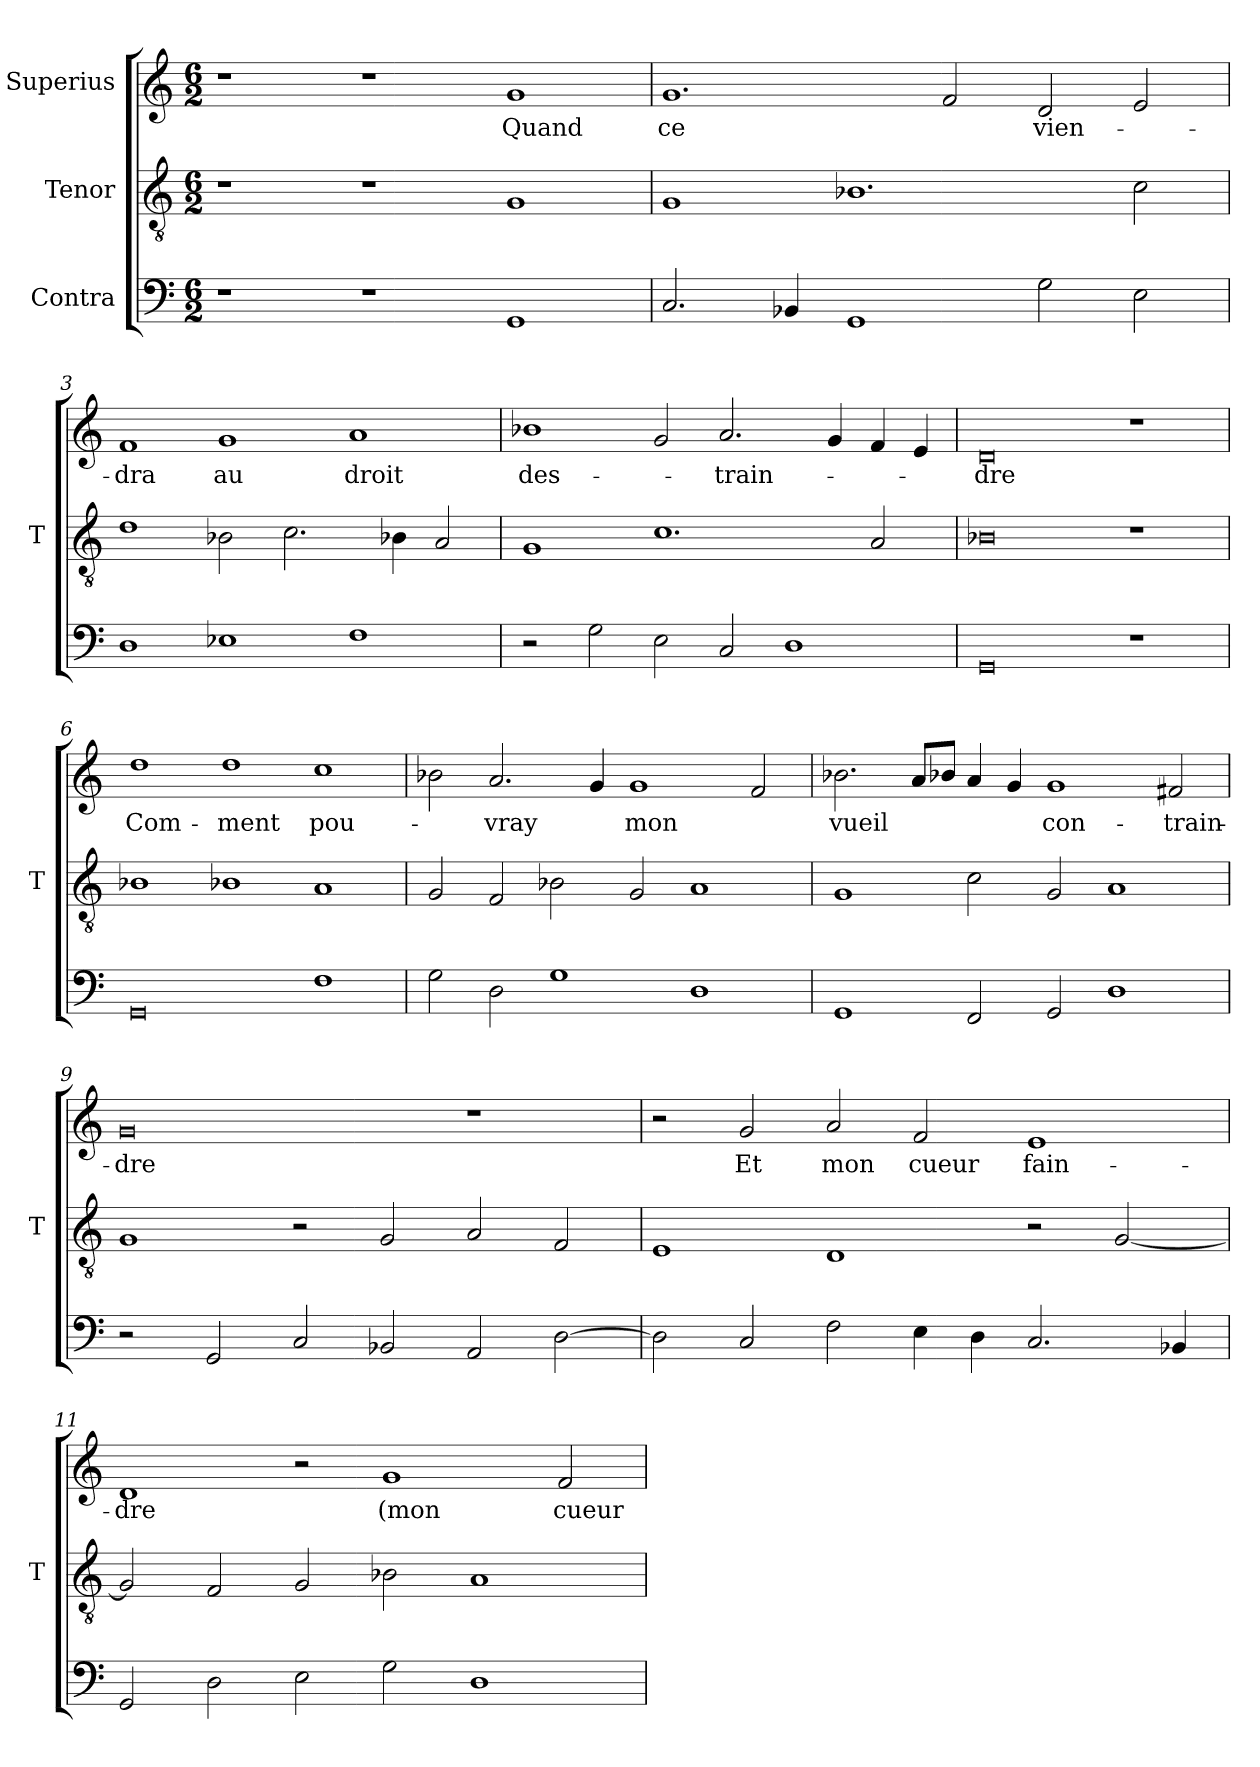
**kern	**kern	**kern	**text
*part3	*part2	*part1	*part1
*staff3	*staff2	*staff1	*staff1
*I"Contra	*I"Tenor	*I"Superius	*
*	*I'T	*	*
*clefF4	*clefGv2	*clefG2	*
*M6/2	*M6/2	*M6/2	*
=1	=1	=1	=1
1r	1r	1r	.
1r	1r	1r	.
1GG	1G	1g	-Quand
=2	=2	=2	=2
2.C	1G	1.g	-ce
4BB-X	.	.	.
1GG	1.B-X	.	.
.	.	2f	.
2G	.	2d	vien-
2E	2c	2e	.
=3	=3	=3	=3
1D	1d	1f	-dra
1E-X	2B-X	1g	-au
.	2.c	.	.
1F	.	1a	-droit
.	4B-X	.	.
.	2A	.	.
=4	=4	=4	=4
2r	1G	1b-X	des-
2G	.	.	.
2E	1.c	2g	.
2C	.	2.a	-train-
1D	.	.	.
.	.	4g	.
.	2A	4f	.
.	.	4e	.
=5	=5	=5	=5
0GG	0B-X	0d	-dre
1r	1r	1r	.
=6	=6	=6	=6
0GG	1B-X	1dd	Com-
.	1B-X	1dd	-ment
1F	1A	1cc	pou-
=7	=7	=7	=7
2G	2G	2b-X	.
2D	2F	2.a	-vray
1G	2B-X	.	.
.	.	4g	.
.	2G	1g	-mon
1D	1A	.	.
.	.	2f	.
=8	=8	=8	=8
1GG	1G	2.b-X	-vueil
.	.	8a/L	.
.	.	8b-X/J	.
2FF	2c	4a	.
.	.	4g	.
2GG	2G	1g	con-
1D	1A	.	.
.	.	2f#X	-train-
=9	=9	=9	=9
2r	1G	0g	-dre
2GG	.	.	.
2C	2r	.	.
2BB-X	2G	.	.
2AA	2A	1r	.
[2D	2F	.	.
=10	=10	=10	=10
2D]	1E	2r	.
2C	.	2g	-Et
2F	1D	2a	-mon
4E	.	2f	-cueur
4D	.	.	.
2.C	2r	1e	fain-
.	[2G	.	.
4BB-X	.	.	.
=11	=11	=11	=11
2GG	2G]	1d	-dre
2D	2F	.	.
2E	2G	2r	.
2G	2B-X	1g	-(mon
1D	1A	.	.
.	.	2f	-cueur
=	=	=	=
*-	*-	*-	*-
